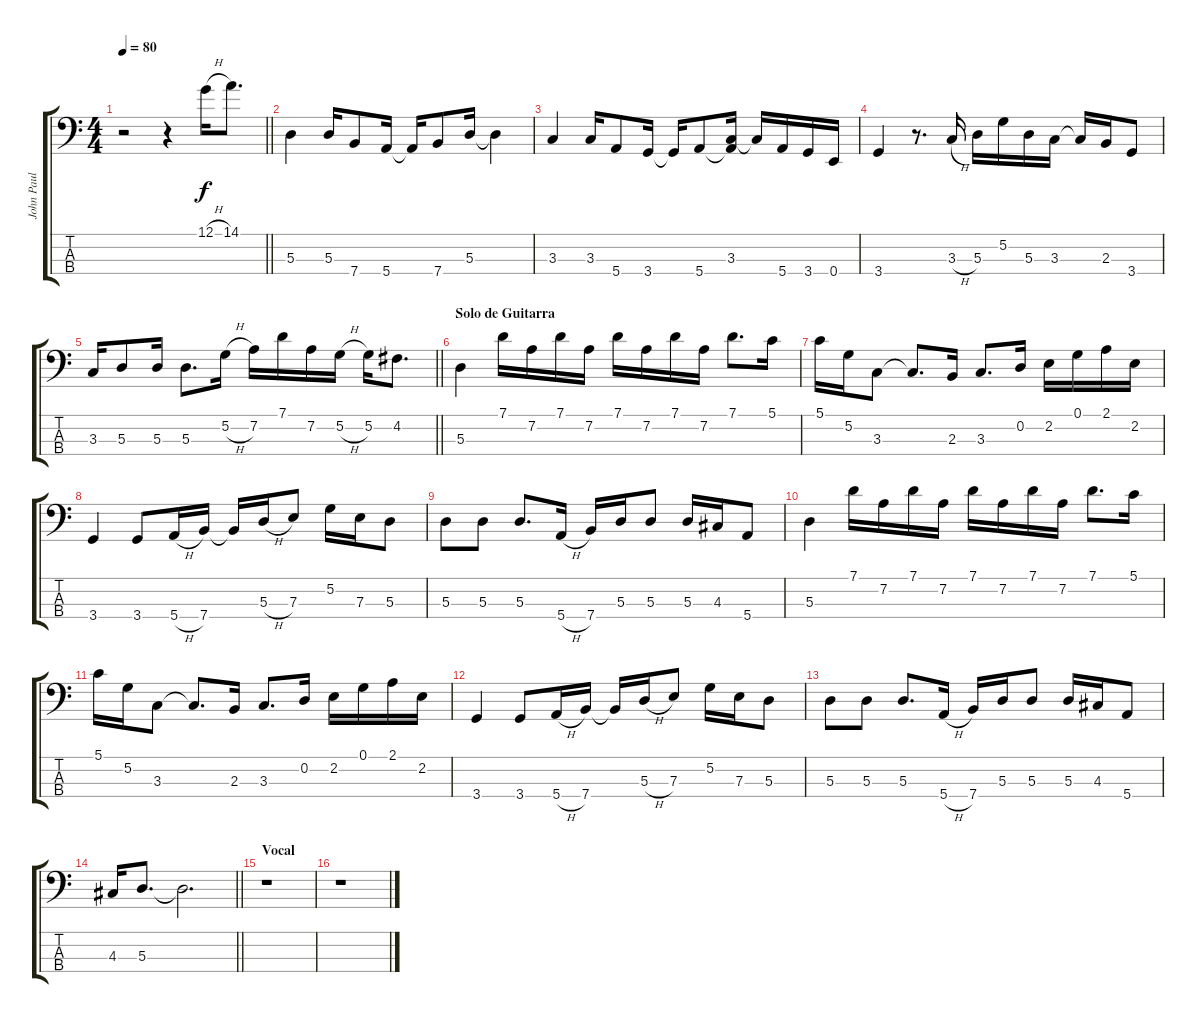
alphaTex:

\track ("John Paul Jones (Baixo)" "John Paul ") {instrument electricbassfinger}
\staff {score tabs}
\tuning (G2 D2 A1 E1) {hide}
\ts (4 4)
\tempo 80
\clef f4
\barLineRight lightlight
\ks c
r.2{dy mp} r.4 12.1{h}.16{dy f} 14.1.8{d} |
5.3.4{volume 5} 5.3.16 7.4.8 5.4.16 5.4{t}.16 7.4.8 5.3.16 5.3{t}.4 |
3.3.4{volume 10} 3.3.16 5.4.8 3.4.16 3.4{t}.16 5.4.8 (3.3 5.4{t}).16 3.3{t}.16 5.4.16 3.4.16 0.4.16 |
3.4.4 r.8{d} 3.3{h}.16 5.3.16 5.2.16 5.3.16 3.3.16 3.3{t}.16 2.3.16 3.4.8 |
\barLineRight lightlight
3.3.16 5.3.8 5.3.16 5.3.8{d} 5.2{h}.16 7.2.16 7.1.16 7.2.16 5.2{h}.16 5.2.16 4.2.8{d} |
\section ("" "Solo de Guitarra")
5.3.4 7.1.16 7.2.16 7.1.16 7.2.16 7.1.16 7.2.16 7.1.16 7.2.16 7.1.8{d} 5.1.16 |
5.1.16 5.2.16 3.3.8 3.3{t}.8{d} 2.3.16 3.3.8{d} 0.2.16 2.2.16 0.1.16 2.1.16 2.2.16 |
3.4.4 3.4.8 5.4{h}.16 7.4.16 7.4{t}.16 5.3{h}.16 7.3.8 5.2.16 7.3.16 5.3.8 |
5.3.8 5.3.8 5.3.8{d} 5.4{h}.16 7.4.16 5.3.16 5.3.8 5.3.16 4.3.16 5.4.8 |
5.3.4 7.1.16 7.2.16 7.1.16 7.2.16 7.1.16 7.2.16 7.1.16 7.2.16 7.1.8{d} 5.1.16 |
5.1.16 5.2.16 3.3.8 3.3{t}.8{d} 2.3.16 3.3.8{d} 0.2.16 2.2.16 0.1.16 2.1.16 2.2.16 |
3.4.4 3.4.8 5.4{h}.16 7.4.16 7.4{t}.16 5.3{h}.16 7.3.8 5.2.16 7.3.16 5.3.8 |
5.3.8 5.3.8 5.3.8{d} 5.4{h}.16 7.4.16 5.3.16 5.3.8 5.3.16 4.3.16 5.4.8 |
\barLineRight lightlight
4.3.16 5.3.8{d} 5.3{t}.2{d} |
\section ("" "Vocal")
r.1 |
r.1
